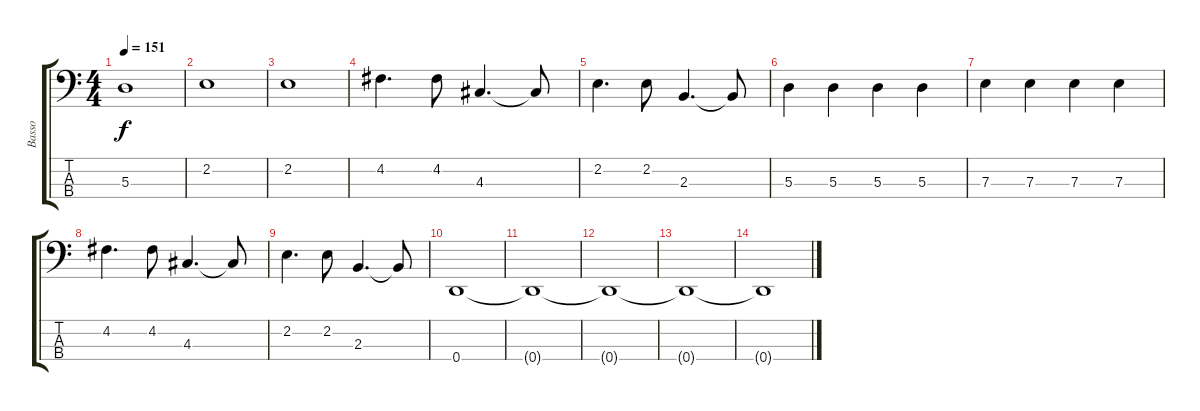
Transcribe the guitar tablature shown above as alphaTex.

\track ("Basso" "Basso") {instrument electricbassfinger}
\staff {score tabs}
\tuning (G2 D2 A1 D1) {hide}
\ts (4 4)
\tempo 151
\clef f4
\ks c
5.3{t}.1{dy f} |
2.2.1 |
2.2.1 |
4.2.4{d} 4.2.8 4.3.4{d} 4.3{t}.8 |
2.2.4{d} 2.2.8 2.3.4{d} 2.3{t}.8 |
5.3.4 5.3.4 5.3.4 5.3.4 |
7.3.4 7.3.4 7.3.4 7.3.4 |
4.2.4{d} 4.2.8 4.3.4{d} 4.3{t}.8 |
2.2.4{d} 2.2.8 2.3.4{d} 2.3{t}.8 |
0.4.1 |
0.4{t}.1 |
0.4{t}.1 |
0.4{t}.1 |
0.4{t}.1
